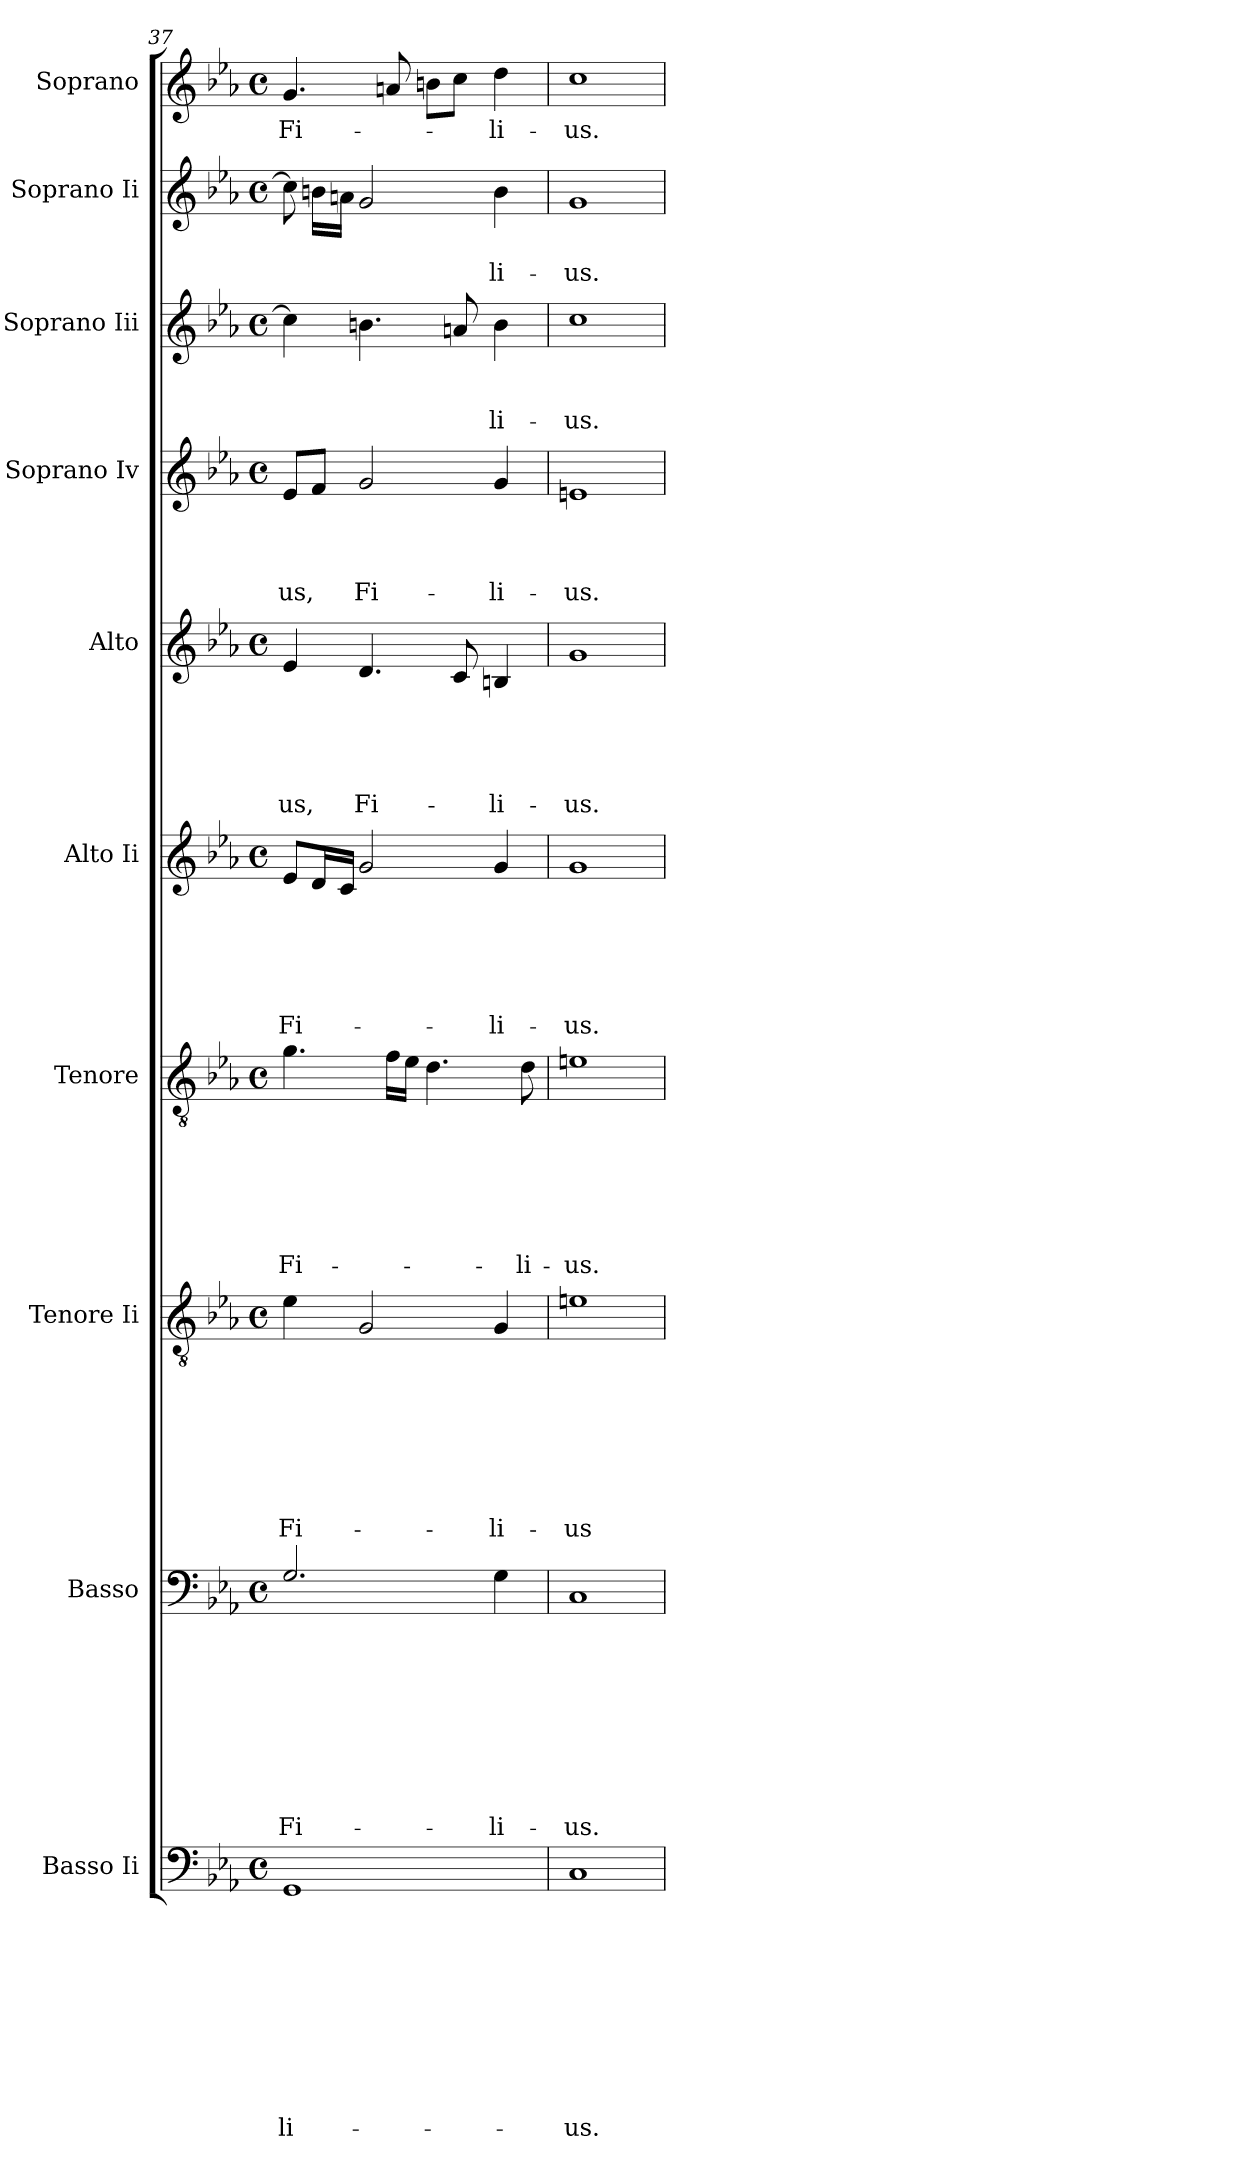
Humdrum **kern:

**kern	**text	**text	**text	**text	**text	**text	**text	**text	**text	**text	**kern	**text	**text	**text	**text	**text	**text	**text	**text	**text	**kern	**text	**text	**text	**text	**text	**text	**text	**text	**kern	**text	**text	**text	**text	**text	**text	**text	**kern	**text	**text	**text	**text	**text	**text	**kern	**text	**text	**text	**text	**text	**kern	**text	**text	**text	**text	**kern	**text	**text	**text	**kern	**text	**text	**kern	**text
*part10	*part10	*part10	*part10	*part10	*part10	*part10	*part10	*part10	*part10	*part10	*part9	*part9	*part9	*part9	*part9	*part9	*part9	*part9	*part9	*part9	*part8	*part8	*part8	*part8	*part8	*part8	*part8	*part8	*part8	*part7	*part7	*part7	*part7	*part7	*part7	*part7	*part7	*part6	*part6	*part6	*part6	*part6	*part6	*part6	*part5	*part5	*part5	*part5	*part5	*part5	*part4	*part4	*part4	*part4	*part4	*part3	*part3	*part3	*part3	*part2	*part2	*part2	*part1	*part1
*staff10	*staff10	*staff10	*staff10	*staff10	*staff10	*staff10	*staff10	*staff10	*staff10	*staff10	*staff9	*staff9	*staff9	*staff9	*staff9	*staff9	*staff9	*staff9	*staff9	*staff9	*staff8	*staff8	*staff8	*staff8	*staff8	*staff8	*staff8	*staff8	*staff8	*staff7	*staff7	*staff7	*staff7	*staff7	*staff7	*staff7	*staff7	*staff6	*staff6	*staff6	*staff6	*staff6	*staff6	*staff6	*staff5	*staff5	*staff5	*staff5	*staff5	*staff5	*staff4	*staff4	*staff4	*staff4	*staff4	*staff3	*staff3	*staff3	*staff3	*staff2	*staff2	*staff2	*staff1	*staff1
*I"Basso Ii	*	*	*	*	*	*	*	*	*	*	*I"Basso	*	*	*	*	*	*	*	*	*	*I"Tenore Ii	*	*	*	*	*	*	*	*	*I"Tenore	*	*	*	*	*	*	*	*I"Alto Ii	*	*	*	*	*	*	*I"Alto	*	*	*	*	*	*I"Soprano Iv	*	*	*	*	*I"Soprano Iii	*	*	*	*I"Soprano Ii	*	*	*I"Soprano	*
*clefF4	*	*	*	*	*	*	*	*	*	*	*clefF4	*	*	*	*	*	*	*	*	*	*clefGv2	*	*	*	*	*	*	*	*	*clefGv2	*	*	*	*	*	*	*	*clefG2	*	*	*	*	*	*	*clefG2	*	*	*	*	*	*clefG2	*	*	*	*	*clefG2	*	*	*	*clefG2	*	*	*clefG2	*
*k[b-e-a-]	*	*	*	*	*	*	*	*	*	*	*k[b-e-a-]	*	*	*	*	*	*	*	*	*	*k[b-e-a-]	*	*	*	*	*	*	*	*	*k[b-e-a-]	*	*	*	*	*	*	*	*k[b-e-a-]	*	*	*	*	*	*	*k[b-e-a-]	*	*	*	*	*	*k[b-e-a-]	*	*	*	*	*k[b-e-a-]	*	*	*	*k[b-e-a-]	*	*	*k[b-e-a-]	*
*E-:	*	*	*	*	*	*	*	*	*	*	*E-:	*	*	*	*	*	*	*	*	*	*E-:	*	*	*	*	*	*	*	*	*E-:	*	*	*	*	*	*	*	*E-:	*	*	*	*	*	*	*E-:	*	*	*	*	*	*E-:	*	*	*	*	*E-:	*	*	*	*E-:	*	*	*E-:	*
*M4/4	*	*	*	*	*	*	*	*	*	*	*M4/4	*	*	*	*	*	*	*	*	*	*M4/4	*	*	*	*	*	*	*	*	*M4/4	*	*	*	*	*	*	*	*M4/4	*	*	*	*	*	*	*M4/4	*	*	*	*	*	*M4/4	*	*	*	*	*M4/4	*	*	*	*M4/4	*	*	*M4/4	*
*met(c)	*	*	*	*	*	*	*	*	*	*	*met(c)	*	*	*	*	*	*	*	*	*	*met(c)	*	*	*	*	*	*	*	*	*met(c)	*	*	*	*	*	*	*	*met(c)	*	*	*	*	*	*	*met(c)	*	*	*	*	*	*met(c)	*	*	*	*	*met(c)	*	*	*	*met(c)	*	*	*met(c)	*
=37	=37	=37	=37	=37	=37	=37	=37	=37	=37	=37	=37	=37	=37	=37	=37	=37	=37	=37	=37	=37	=37	=37	=37	=37	=37	=37	=37	=37	=37	=37	=37	=37	=37	=37	=37	=37	=37	=37	=37	=37	=37	=37	=37	=37	=37	=37	=37	=37	=37	=37	=37	=37	=37	=37	=37	=37	=37	=37	=37	=37	=37	=37	=37	=37
!	!	!	!	!	!	!	!	!	!	!LO:LY:b	!	!	!	!	!	!	!	!	!	!LO:LY:b	!	!	!	!	!	!	!	!	!LO:LY:b	!	!	!	!	!	!	!	!LO:LY:b	!	!	!	!	!	!	!LO:LY:b	!	!	!	!	!	!LO:LY:b	!	!	!	!	!LO:LY:b	!	!	!	!	!	!	!	!	!LO:LY:b
1GG	.	.	.	.	.	.	.	.	.	-li-	2.G/	.	.	.	.	.	.	.	.	Fi-	4e-\	.	.	.	.	.	.	.	Fi-	4.g\	.	.	.	.	.	.	Fi-	8e-/L	.	.	.	.	.	Fi-	4e-/	.	.	.	.	-us,	8e-/L	.	.	.	-us,	4cc\]	.	.	.	8cc\]	.	.	4.g/	Fi-
.	.	.	.	.	.	.	.	.	.	.	.	.	.	.	.	.	.	.	.	.	.	.	.	.	.	.	.	.	.	.	.	.	.	.	.	.	.	16d/L	.	.	.	.	.	.	.	.	.	.	.	.	8f/J	.	.	.	.	.	.	.	.	16bn\LL	.	.	.	.
.	.	.	.	.	.	.	.	.	.	.	.	.	.	.	.	.	.	.	.	.	.	.	.	.	.	.	.	.	.	.	.	.	.	.	.	.	.	16c/JJ	.	.	.	.	.	.	.	.	.	.	.	.	.	.	.	.	.	.	.	.	.	16an\JJ	.	.	.	.
!	!	!	!	!	!	!	!	!	!	!	!	!	!	!	!	!	!	!	!	!	!	!	!	!	!	!	!	!	!	!	!	!	!	!	!	!	!	!	!	!	!	!	!	!	!	!	!	!	!	!LO:LY:b	!	!	!	!	!LO:LY:b	!	!	!	!	!	!	!	!	!
.	.	.	.	.	.	.	.	.	.	.	.	.	.	.	.	.	.	.	.	.	2G/	.	.	.	.	.	.	.	.	.	.	.	.	.	.	.	.	2g/	.	.	.	.	.	.	4.d/	.	.	.	.	Fi-	2g/	.	.	.	Fi-	4.bn\	.	.	.	2g/	.	.	.	.
.	.	.	.	.	.	.	.	.	.	.	.	.	.	.	.	.	.	.	.	.	.	.	.	.	.	.	.	.	.	16f\LL	.	.	.	.	.	.	.	.	.	.	.	.	.	.	.	.	.	.	.	.	.	.	.	.	.	.	.	.	.	.	.	.	8an/	.
.	.	.	.	.	.	.	.	.	.	.	.	.	.	.	.	.	.	.	.	.	.	.	.	.	.	.	.	.	.	16e-\JJ	.	.	.	.	.	.	.	.	.	.	.	.	.	.	.	.	.	.	.	.	.	.	.	.	.	.	.	.	.	.	.	.	.	.
.	.	.	.	.	.	.	.	.	.	.	.	.	.	.	.	.	.	.	.	.	.	.	.	.	.	.	.	.	.	4.d\	.	.	.	.	.	.	.	.	.	.	.	.	.	.	.	.	.	.	.	.	.	.	.	.	.	.	.	.	.	.	.	.	8bn\L	.
.	.	.	.	.	.	.	.	.	.	.	.	.	.	.	.	.	.	.	.	.	.	.	.	.	.	.	.	.	.	.	.	.	.	.	.	.	.	.	.	.	.	.	.	.	8c/	.	.	.	.	.	.	.	.	.	.	8an/	.	.	.	.	.	.	8cc\J	.
!	!	!	!	!	!	!	!	!	!	!	!	!	!	!	!	!	!	!	!	!LO:LY:b	!	!	!	!	!	!	!	!	!LO:LY:b	!	!	!	!	!	!	!	!	!	!	!	!	!	!	!LO:LY:b	!	!	!	!	!	!LO:LY:b	!	!	!	!	!LO:LY:b	!	!	!	!LO:LY:b	!	!	!LO:LY:b	!	!LO:LY:b
.	.	.	.	.	.	.	.	.	.	.	4G\	.	.	.	.	.	.	.	.	-li-	4G/	.	.	.	.	.	.	.	-li-	.	.	.	.	.	.	.	.	4g/	.	.	.	.	.	-li-	4Bn/	.	.	.	.	-li-	4g/	.	.	.	-li-	4b\	.	.	-li-	4b\	.	-li-	4dd\	-li-
!	!	!	!	!	!	!	!	!	!	!	!	!	!	!	!	!	!	!	!	!	!	!	!	!	!	!	!	!	!	!	!	!	!	!	!	!	!LO:LY:b	!	!	!	!	!	!	!	!	!	!	!	!	!	!	!	!	!	!	!	!	!	!	!	!	!	!	!
.	.	.	.	.	.	.	.	.	.	.	.	.	.	.	.	.	.	.	.	.	.	.	.	.	.	.	.	.	.	8d\	.	.	.	.	.	.	-li-	.	.	.	.	.	.	.	.	.	.	.	.	.	.	.	.	.	.	.	.	.	.	.	.	.	.	.
=38	=38	=38	=38	=38	=38	=38	=38	=38	=38	=38	=38	=38	=38	=38	=38	=38	=38	=38	=38	=38	=38	=38	=38	=38	=38	=38	=38	=38	=38	=38	=38	=38	=38	=38	=38	=38	=38	=38	=38	=38	=38	=38	=38	=38	=38	=38	=38	=38	=38	=38	=38	=38	=38	=38	=38	=38	=38	=38	=38	=38	=38	=38	=38	=38
!	!	!	!	!	!	!	!	!	!	!LO:LY:b	!	!	!	!	!	!	!	!	!	!LO:LY:b	!	!	!	!	!	!	!	!	!LO:LY:b	!	!	!	!	!	!	!	!LO:LY:b	!	!	!	!	!	!	!LO:LY:b	!	!	!	!	!	!LO:LY:b	!	!	!	!	!LO:LY:b	!	!	!	!LO:LY:b	!	!	!LO:LY:b	!	!LO:LY:b
1C	.	.	.	.	.	.	.	.	.	-us.	1C	.	.	.	.	.	.	.	.	-us.	1en	.	.	.	.	.	.	.	-us	1en	.	.	.	.	.	.	-us.	1g	.	.	.	.	.	-us.	1g	.	.	.	.	-us.	1en	.	.	.	-us.	1cc	.	.	-us.	1g	.	-us.	1cc	-us.
=!	=!	=!	=!	=!	=!	=!	=!	=!	=!	=!	=!	=!	=!	=!	=!	=!	=!	=!	=!	=!	=!	=!	=!	=!	=!	=!	=!	=!	=!	=!	=!	=!	=!	=!	=!	=!	=!	=!	=!	=!	=!	=!	=!	=!	=!	=!	=!	=!	=!	=!	=!	=!	=!	=!	=!	=!	=!	=!	=!	=!	=!	=!	=!	=!
*-	*-	*-	*-	*-	*-	*-	*-	*-	*-	*-	*-	*-	*-	*-	*-	*-	*-	*-	*-	*-	*-	*-	*-	*-	*-	*-	*-	*-	*-	*-	*-	*-	*-	*-	*-	*-	*-	*-	*-	*-	*-	*-	*-	*-	*-	*-	*-	*-	*-	*-	*-	*-	*-	*-	*-	*-	*-	*-	*-	*-	*-	*-	*-	*-
